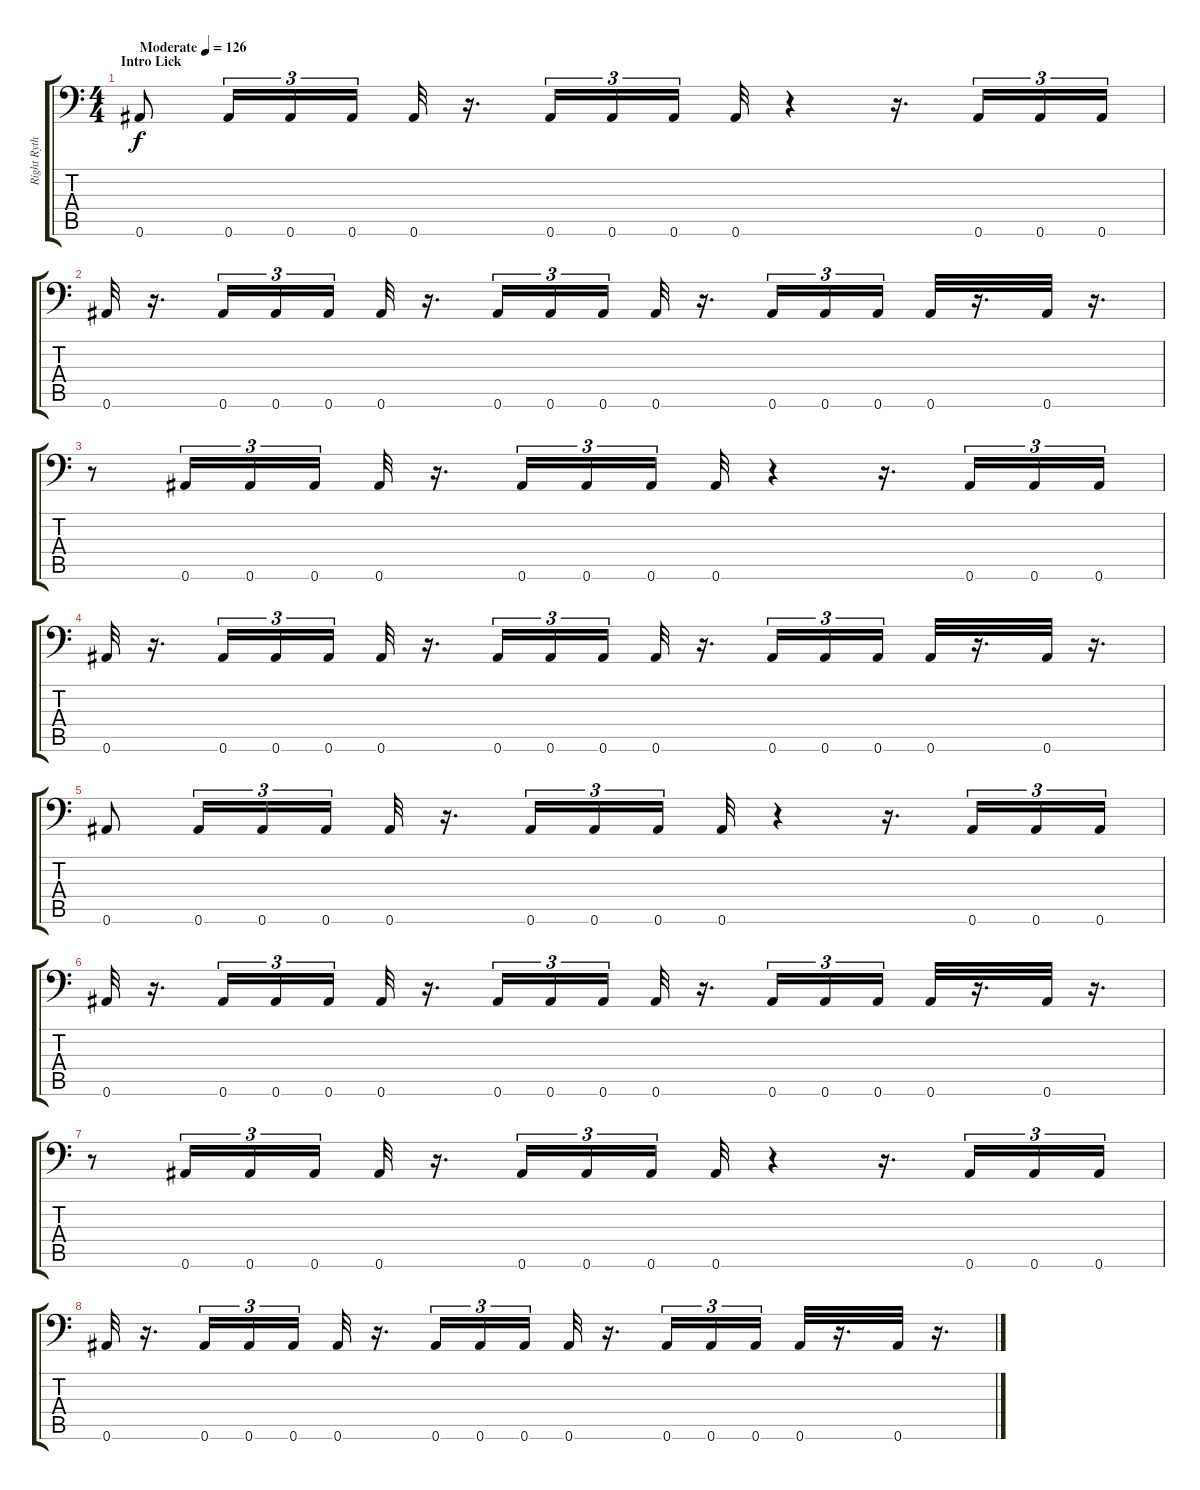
\track ("Right Rythm" "Right Ryth") {instrument distortionguitar}
\staff {score tabs}
\tuning (C4 G3 Eb3 Bb2 F2 Bb1) {hide}
\ts (4 4)
\section ("" "Intro Lick")
\tempo (126 "Moderate")
\clef f4
\ks c
0.6.8{dy f instrument distortionguitar} 0.6.16{tu (3 2)} 0.6.16{tu (3 2)} 0.6.16{tu (3 2)} 0.6.32 r.16{d} 0.6.16{tu (3 2)} 0.6.16{tu (3 2)} 0.6.16{tu (3 2)} 0.6.32 r.4 r.16{d} 0.6.16{tu (3 2)} 0.6.16{tu (3 2)} 0.6.16{tu (3 2)} |
0.6.32 r.16{d} 0.6.16{tu (3 2)} 0.6.16{tu (3 2)} 0.6.16{tu (3 2)} 0.6.32 r.16{d} 0.6.16{tu (3 2)} 0.6.16{tu (3 2)} 0.6.16{tu (3 2)} 0.6.32 r.16{d} 0.6.16{tu (3 2)} 0.6.16{tu (3 2)} 0.6.16{tu (3 2)} 0.6.32 r.16{d} 0.6.32 r.16{d} |
r.8 0.6.16{tu (3 2)} 0.6.16{tu (3 2)} 0.6.16{tu (3 2)} 0.6.32 r.16{d} 0.6.16{tu (3 2)} 0.6.16{tu (3 2)} 0.6.16{tu (3 2)} 0.6.32 r.4 r.16{d} 0.6.16{tu (3 2)} 0.6.16{tu (3 2)} 0.6.16{tu (3 2)} |
0.6.32 r.16{d} 0.6.16{tu (3 2)} 0.6.16{tu (3 2)} 0.6.16{tu (3 2)} 0.6.32 r.16{d} 0.6.16{tu (3 2)} 0.6.16{tu (3 2)} 0.6.16{tu (3 2)} 0.6.32 r.16{d} 0.6.16{tu (3 2)} 0.6.16{tu (3 2)} 0.6.16{tu (3 2)} 0.6.32 r.16{d} 0.6.32 r.16{d} |
0.6.8 0.6.16{tu (3 2)} 0.6.16{tu (3 2)} 0.6.16{tu (3 2)} 0.6.32 r.16{d} 0.6.16{tu (3 2)} 0.6.16{tu (3 2)} 0.6.16{tu (3 2)} 0.6.32 r.4 r.16{d} 0.6.16{tu (3 2)} 0.6.16{tu (3 2)} 0.6.16{tu (3 2)} |
0.6.32 r.16{d} 0.6.16{tu (3 2)} 0.6.16{tu (3 2)} 0.6.16{tu (3 2)} 0.6.32 r.16{d} 0.6.16{tu (3 2)} 0.6.16{tu (3 2)} 0.6.16{tu (3 2)} 0.6.32 r.16{d} 0.6.16{tu (3 2)} 0.6.16{tu (3 2)} 0.6.16{tu (3 2)} 0.6.32 r.16{d} 0.6.32 r.16{d} |
r.8 0.6.16{tu (3 2)} 0.6.16{tu (3 2)} 0.6.16{tu (3 2)} 0.6.32 r.16{d} 0.6.16{tu (3 2)} 0.6.16{tu (3 2)} 0.6.16{tu (3 2)} 0.6.32 r.4 r.16{d} 0.6.16{tu (3 2)} 0.6.16{tu (3 2)} 0.6.16{tu (3 2)} |
0.6.32 r.16{d} 0.6.16{tu (3 2)} 0.6.16{tu (3 2)} 0.6.16{tu (3 2)} 0.6.32 r.16{d} 0.6.16{tu (3 2)} 0.6.16{tu (3 2)} 0.6.16{tu (3 2)} 0.6.32 r.16{d} 0.6.16{tu (3 2)} 0.6.16{tu (3 2)} 0.6.16{tu (3 2)} 0.6.32 r.16{d} 0.6.32 r.16{d}
